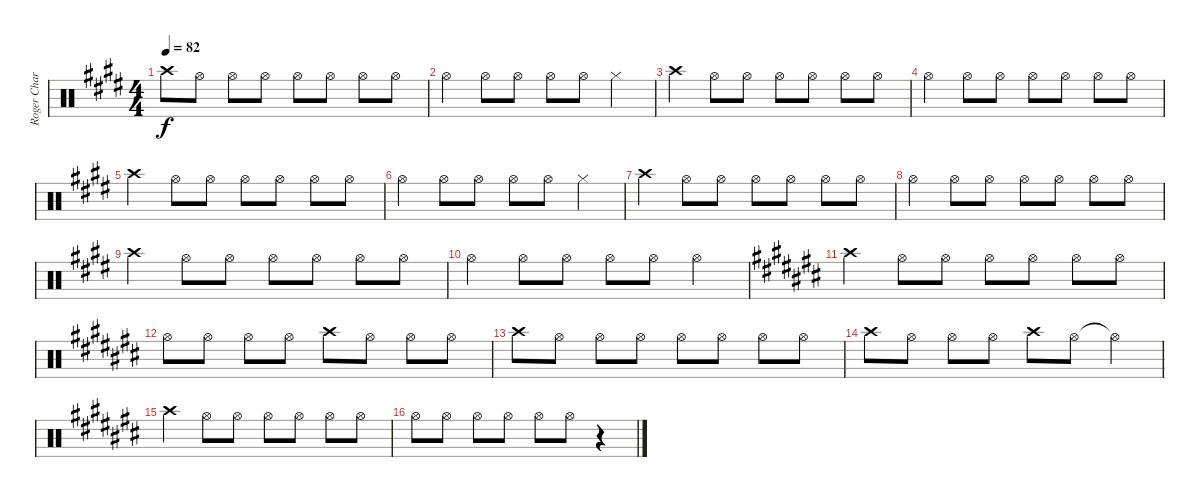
\track ("Roger Charlet" "Roger Char") {instrument percussion}
\staff {score}
\articulation defaults
\ts (4 4)
\tempo 82
\clef neutral
\ks e "Crash high (hit)".8{dy f} "Hi-Hat (open)".8 "Hi-Hat (open)".8 "Hi-Hat (open)".8 "Hi-Hat (open)".8 "Hi-Hat (open)".8 "Hi-Hat (open)".8 "Hi-Hat (open)".8
|
"Hi-Hat (open)".4 "Hi-Hat (open)".8 "Hi-Hat (open)".8 "Hi-Hat (open)".8 "Hi-Hat (open)".8 "Hi-Hat (closed)".4 |
"Crash high (hit)".4 "Hi-Hat (open)".8 "Hi-Hat (open)".8 "Hi-Hat (open)".8 "Hi-Hat (open)".8 "Hi-Hat (open)".8 "Hi-Hat (open)".8 |
"Hi-Hat (open)".4 "Hi-Hat (open)".8 "Hi-Hat (open)".8 "Hi-Hat (open)".8 "Hi-Hat (open)".8 "Hi-Hat (open)".8 "Hi-Hat (open)".8 |
"Crash high (hit)".4 "Hi-Hat (open)".8 "Hi-Hat (open)".8 "Hi-Hat (open)".8 "Hi-Hat (open)".8 "Hi-Hat (open)".8 "Hi-Hat (open)".8 |
"Hi-Hat (open)".4 "Hi-Hat (open)".8 "Hi-Hat (open)".8 "Hi-Hat (open)".8 "Hi-Hat (open)".8 "Hi-Hat (closed)".4 |
"Crash high (hit)".4 "Hi-Hat (open)".8 "Hi-Hat (open)".8 "Hi-Hat (open)".8 "Hi-Hat (open)".8 "Hi-Hat (open)".8 "Hi-Hat (open)".8 |
"Hi-Hat (open)".4 "Hi-Hat (open)".8 "Hi-Hat (open)".8 "Hi-Hat (open)".8 "Hi-Hat (open)".8 "Hi-Hat (open)".8 "Hi-Hat (open)".8 |
"Crash high (hit)".4 "Hi-Hat (open)".8 "Hi-Hat (open)".8 "Hi-Hat (open)".8 "Hi-Hat (open)".8 "Hi-Hat (open)".8 "Hi-Hat (open)".8 |
"Hi-Hat (open)".4 "Hi-Hat (open)".8 "Hi-Hat (open)".8 "Hi-Hat (open)".8 "Hi-Hat (open)".8 "Hi-Hat (open)".4 |
\ks c# "Crash high (hit)".4 "Hi-Hat (open)".8 "Hi-Hat (open)".8 "Hi-Hat (open)".8 "Hi-Hat (open)".8 "Hi-Hat (open)".8 "Hi-Hat (open)".8
|
"Hi-Hat (open)".8 "Hi-Hat (open)".8 "Hi-Hat (open)".8 "Hi-Hat (open)".8 "Crash high (hit)".8 "Hi-Hat (open)".8 "Hi-Hat (open)".8 "Hi-Hat (open)".8 |
"Crash high (hit)".8 "Hi-Hat (open)".8 "Hi-Hat (open)".8 "Hi-Hat (open)".8 "Hi-Hat (open)".8 "Hi-Hat (open)".8 "Hi-Hat (open)".8 "Hi-Hat (open)".8 |
"Crash high (hit)".8 "Hi-Hat (open)".8 "Hi-Hat (open)".8 "Hi-Hat (open)".8 "Crash high (hit)".8 "Hi-Hat (open)".8 "Hi-Hat (open)"{t}.4 |
"Crash high (hit)".4 "Hi-Hat (open)".8 "Hi-Hat (open)".8 "Hi-Hat (open)".8 "Hi-Hat (open)".8 "Hi-Hat (open)".8 "Hi-Hat (open)".8 |
"Hi-Hat (open)".8 "Hi-Hat (open)".8 "Hi-Hat (open)".8 "Hi-Hat (open)".8 "Hi-Hat (open)".8 "Hi-Hat (open)".8 r.4
